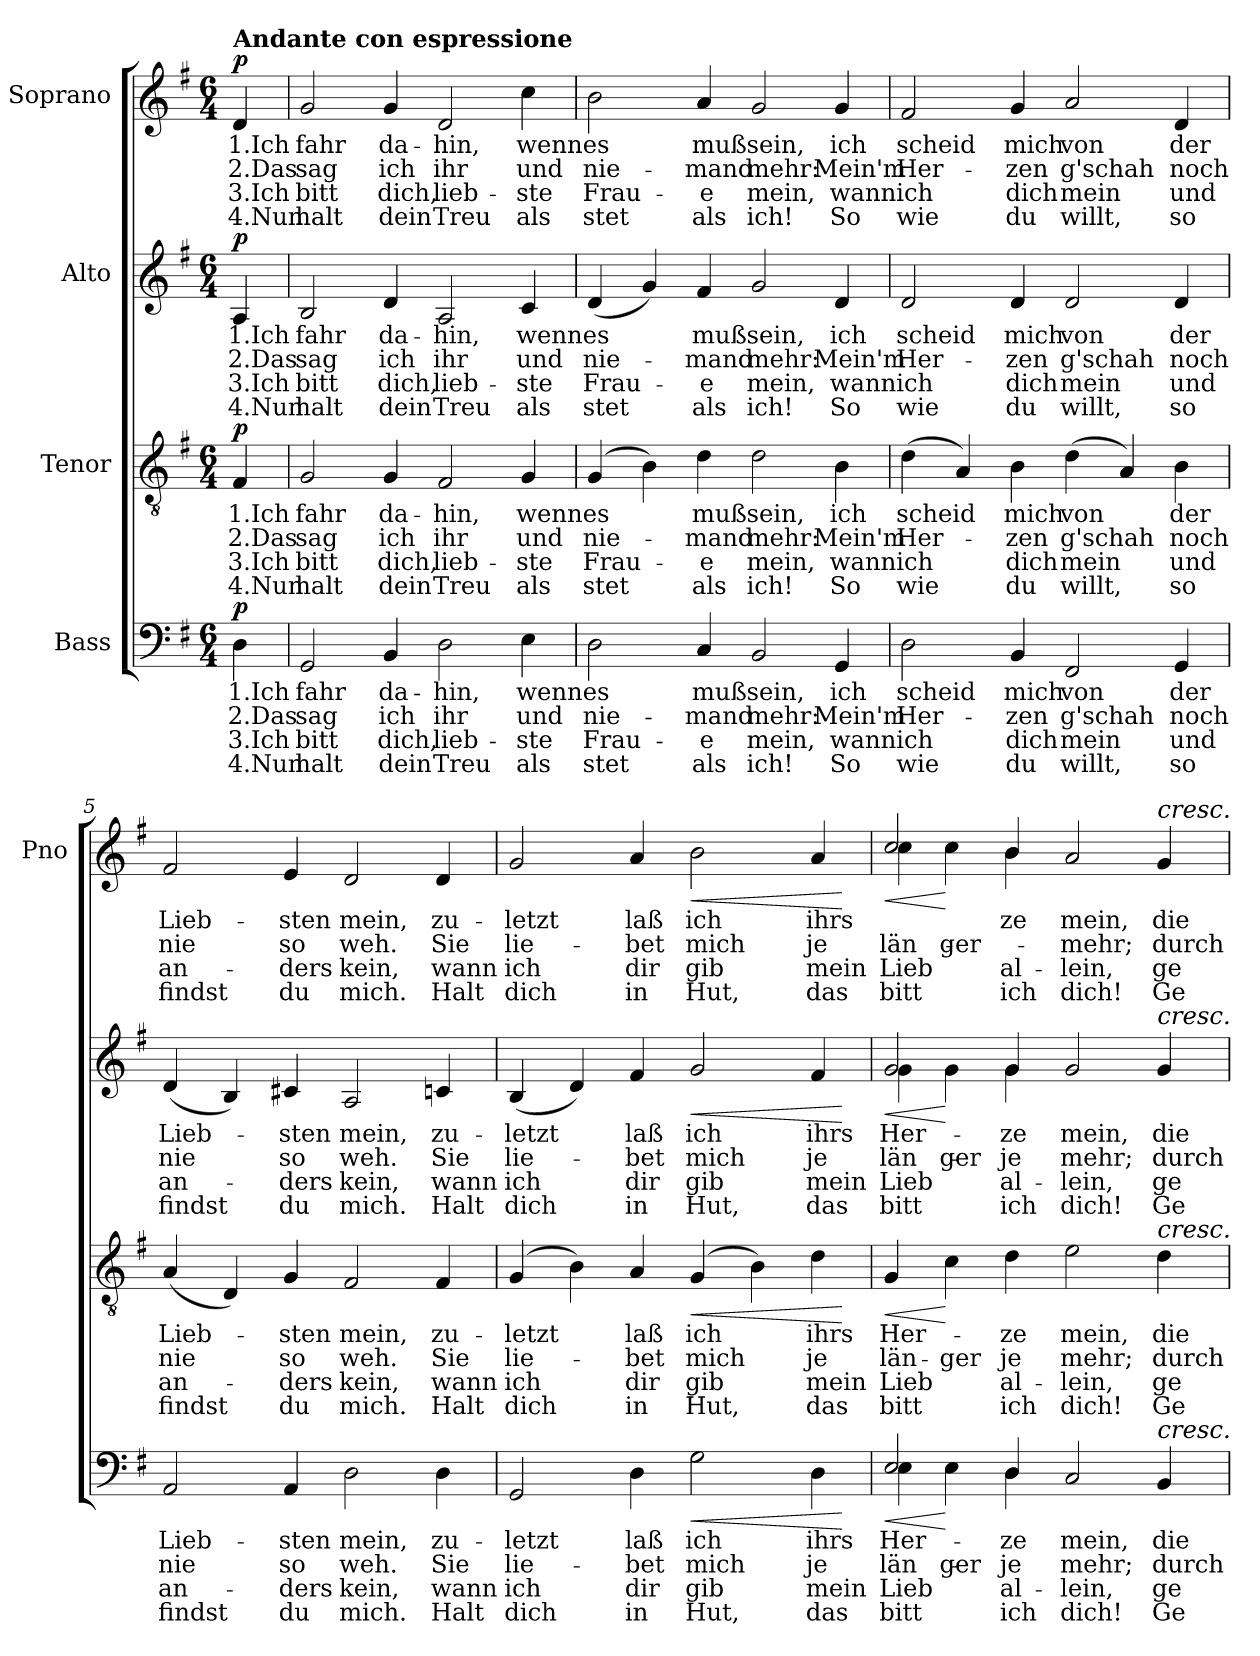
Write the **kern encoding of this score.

**kern	**text	**text	**text	**text	**dynam	**kern	**text	**text	**text	**text	**dynam	**kern	**text	**text	**text	**text	**dynam	**kern	**text	**text	**text	**text	**dynam
*part4	*part4	*part4	*part4	*part4	*part4	*part3	*part3	*part3	*part3	*part3	*part3	*part2	*part2	*part2	*part2	*part2	*part2	*part1	*part1	*part1	*part1	*part1	*part1
*staff4	*staff4	*staff4	*staff4	*staff4	*staff4	*staff3	*staff3	*staff3	*staff3	*staff3	*staff3	*staff2	*staff2	*staff2	*staff2	*staff2	*staff2	*staff1	*staff1	*staff1	*staff1	*staff1	*staff1
*I"Bass	*	*	*	*	*	*I"Tenor	*	*	*	*	*	*I"Alto	*	*	*	*	*	*I"Soprano	*	*	*	*	*
*	*	*	*	*	*	*	*	*	*	*	*	*	*	*	*	*	*	*I'Pno	*	*	*	*	*
*clefF4	*	*	*	*	*	*clefGv2	*	*	*	*	*	*clefG2	*	*	*	*	*	*clefG2	*	*	*	*	*
*k[f#]	*	*	*	*	*	*k[f#]	*	*	*	*	*	*k[f#]	*	*	*	*	*	*k[f#]	*	*	*	*	*
*G:	*	*	*	*	*	*G:	*	*	*	*	*	*G:	*	*	*	*	*	*G:	*	*	*	*	*
*M6/4	*	*	*	*	*	*M6/4	*	*	*	*	*	*M6/4	*	*	*	*	*	*M6/4	*	*	*	*	*
=1	=1	=1	=1	=1	=1	=1	=1	=1	=1	=1	=1	=1	=1	=1	=1	=1	=1	=1	=1	=1	=1	=1	=1
!	!	!	!	!	!	!	!	!	!	!	!	!	!	!	!	!	!	!LO:TX:a:B:t=Andante con espressione	!	!	!	!	!
!	!LO:LY:b	!LO:LY:b	!LO:LY:b	!LO:LY:b	!LO:DY:b	!	!LO:LY:b	!LO:LY:b	!LO:LY:b	!LO:LY:b	!LO:DY:b	!	!LO:LY:b	!LO:LY:b	!LO:LY:b	!LO:LY:b	!LO:DY:b	!	!LO:LY:b	!LO:LY:b	!LO:LY:b	!LO:LY:b	!LO:DY:b
4D\	1.Ich	2.Das	3.Ich	4.Nun	p	4F#/	1.Ich	2.Das	3.Ich	4.Nun	p	4A/	1.Ich	2.Das	3.Ich	4.Nun	p	4d/	1.Ich	2.Das	3.Ich	4.Nun	p
=2	=2	=2	=2	=2	=2	=2	=2	=2	=2	=2	=2	=2	=2	=2	=2	=2	=2	=2	=2	=2	=2	=2	=2
!	!LO:LY:b	!LO:LY:b	!LO:LY:b	!LO:LY:b	!	!	!LO:LY:b	!LO:LY:b	!LO:LY:b	!LO:LY:b	!	!	!LO:LY:b	!LO:LY:b	!LO:LY:b	!LO:LY:b	!	!	!LO:LY:b	!LO:LY:b	!LO:LY:b	!LO:LY:b	!
2GG/	fahr	sag	bitt	halt	.	2G/	fahr	sag	bitt	halt	.	2B/	fahr	sag	bitt	halt	.	2g/	fahr	sag	bitt	halt	.
!	!LO:LY:b	!LO:LY:b	!LO:LY:b	!LO:LY:b	!	!	!LO:LY:b	!LO:LY:b	!LO:LY:b	!LO:LY:b	!	!	!LO:LY:b	!LO:LY:b	!LO:LY:b	!LO:LY:b	!	!	!LO:LY:b	!LO:LY:b	!LO:LY:b	!LO:LY:b	!
4BB/	da-	ich	dich,	dein	.	4G/	da-	ich	dich,	dein	.	4d/	da-	ich	dich,	dein	.	4g/	da-	ich	dich,	dein	.
!	!LO:LY:b	!LO:LY:b	!LO:LY:b	!LO:LY:b	!	!	!LO:LY:b	!LO:LY:b	!LO:LY:b	!LO:LY:b	!	!	!LO:LY:b	!LO:LY:b	!LO:LY:b	!LO:LY:b	!	!	!LO:LY:b	!LO:LY:b	!LO:LY:b	!LO:LY:b	!
2D\	-hin,	ihr	lieb-	Treu	.	2F#/	-hin,	ihr	lieb-	Treu	.	2A/	-hin,	ihr	lieb-	Treu	.	2d/	-hin,	ihr	lieb-	Treu	.
!	!LO:LY:b	!LO:LY:b	!LO:LY:b	!LO:LY:b	!	!	!LO:LY:b	!LO:LY:b	!LO:LY:b	!LO:LY:b	!	!	!LO:LY:b	!LO:LY:b	!LO:LY:b	!LO:LY:b	!	!	!LO:LY:b	!LO:LY:b	!LO:LY:b	!LO:LY:b	!
4E\	wenn	und	-ste	als	.	4G/	wenn	und	-ste	als	.	4c/	wenn	und	-ste	als	.	4cc\	wenn	und	-ste	als	.
=3	=3	=3	=3	=3	=3	=3	=3	=3	=3	=3	=3	=3	=3	=3	=3	=3	=3	=3	=3	=3	=3	=3	=3
!	!LO:LY:b	!LO:LY:b	!LO:LY:b	!LO:LY:b	!	!	!LO:LY:b	!LO:LY:b	!LO:LY:b	!LO:LY:b	!	!	!LO:LY:b	!LO:LY:b	!LO:LY:b	!LO:LY:b	!	!	!LO:LY:b	!LO:LY:b	!LO:LY:b	!LO:LY:b	!
2D\	es	nie-	Frau-	stet	.	(>4G/	es	nie-	Frau-	stet	.	(<4d/	es	nie-	Frau-	stet	.	2b\	es	nie-	Frau-	stet	.
.	.	.	.	.	.	4B\)	.	.	.	.	.	4g/)	.	.	.	.	.	.	.	.	.	.	.
!	!LO:LY:b	!LO:LY:b	!LO:LY:b	!LO:LY:b	!	!	!LO:LY:b	!LO:LY:b	!LO:LY:b	!LO:LY:b	!	!	!LO:LY:b	!LO:LY:b	!LO:LY:b	!LO:LY:b	!	!	!LO:LY:b	!LO:LY:b	!LO:LY:b	!LO:LY:b	!
4C/	muß	-mand	-e	als	.	4d\	muß	-mand	-e	als	.	4f#/	muß	-mand	-e	als	.	4a/	muß	-mand	-e	als	.
!	!LO:LY:b	!LO:LY:b	!LO:LY:b	!LO:LY:b	!	!	!LO:LY:b	!LO:LY:b	!LO:LY:b	!LO:LY:b	!	!	!LO:LY:b	!LO:LY:b	!LO:LY:b	!LO:LY:b	!	!	!LO:LY:b	!LO:LY:b	!LO:LY:b	!LO:LY:b	!
2BB/	sein,	mehr:	mein,	ich!	.	2d\	sein,	mehr:	mein,	ich!	.	2g/	sein,	mehr:	mein,	ich!	.	2g/	sein,	mehr:	mein,	ich!	.
!	!LO:LY:b	!LO:LY:b	!LO:LY:b	!LO:LY:b	!	!	!LO:LY:b	!LO:LY:b	!LO:LY:b	!LO:LY:b	!	!	!LO:LY:b	!LO:LY:b	!LO:LY:b	!LO:LY:b	!	!	!LO:LY:b	!LO:LY:b	!LO:LY:b	!LO:LY:b	!
4GG/	ich	Mein'm	wann	So	.	4B\	ich	Mein'm	wann	So	.	4d/	ich	Mein'm	wann	So	.	4g/	ich	Mein'm	wann	So	.
!!LO:PB:g=z
=4	=4	=4	=4	=4	=4	=4	=4	=4	=4	=4	=4	=4	=4	=4	=4	=4	=4	=4	=4	=4	=4	=4	=4
!	!LO:LY:b	!LO:LY:b	!LO:LY:b	!LO:LY:b	!	!	!LO:LY:b	!LO:LY:b	!LO:LY:b	!LO:LY:b	!	!	!LO:LY:b	!LO:LY:b	!LO:LY:b	!LO:LY:b	!	!	!LO:LY:b	!LO:LY:b	!LO:LY:b	!LO:LY:b	!
2D\	scheid	Her-	ich	wie	.	(>4d\	scheid	Her-	ich	wie	.	2d/	scheid	Her-	ich	wie	.	2f#/	scheid	Her-	ich	wie	.
.	.	.	.	.	.	4A/)	.	.	.	.	.	.	.	.	.	.	.	.	.	.	.	.	.
!	!LO:LY:b	!LO:LY:b	!LO:LY:b	!LO:LY:b	!	!	!LO:LY:b	!LO:LY:b	!LO:LY:b	!LO:LY:b	!	!	!LO:LY:b	!LO:LY:b	!LO:LY:b	!LO:LY:b	!	!	!LO:LY:b	!LO:LY:b	!LO:LY:b	!LO:LY:b	!
4BB/	mich	-zen	dich	du	.	4B\	mich	-zen	dich	du	.	4d/	mich	-zen	dich	du	.	4g/	mich	-zen	dich	du	.
!	!LO:LY:b	!LO:LY:b	!LO:LY:b	!LO:LY:b	!	!	!LO:LY:b	!LO:LY:b	!LO:LY:b	!LO:LY:b	!	!	!LO:LY:b	!LO:LY:b	!LO:LY:b	!LO:LY:b	!	!	!LO:LY:b	!LO:LY:b	!LO:LY:b	!LO:LY:b	!
2FF#/	von	g'schah	mein	willt,	.	(>4d\	von	g'schah	mein	willt,	.	2d/	von	g'schah	mein	willt,	.	2a/	von	g'schah	mein	willt,	.
.	.	.	.	.	.	4A/)	.	.	.	.	.	.	.	.	.	.	.	.	.	.	.	.	.
!	!LO:LY:b	!LO:LY:b	!LO:LY:b	!LO:LY:b	!	!	!LO:LY:b	!LO:LY:b	!LO:LY:b	!LO:LY:b	!	!	!LO:LY:b	!LO:LY:b	!LO:LY:b	!LO:LY:b	!	!	!LO:LY:b	!LO:LY:b	!LO:LY:b	!LO:LY:b	!
4GG/	der	noch	und	so	.	4B\	der	noch	und	so	.	4d/	der	noch	und	so	.	4d/	der	noch	und	so	.
!!LO:PB:g=z
=5	=5	=5	=5	=5	=5	=5	=5	=5	=5	=5	=5	=5	=5	=5	=5	=5	=5	=5	=5	=5	=5	=5	=5
!	!LO:LY:b	!LO:LY:b	!LO:LY:b	!LO:LY:b	!	!	!LO:LY:b	!LO:LY:b	!LO:LY:b	!LO:LY:b	!	!	!LO:LY:b	!LO:LY:b	!LO:LY:b	!LO:LY:b	!	!	!LO:LY:b	!LO:LY:b	!LO:LY:b	!LO:LY:b	!
2AA/	Lieb-	nie	an-	findst	.	(<4A/	Lieb-	nie	an-	findst	.	(<4d/	Lieb-	nie	an-	findst	.	2f#/	Lieb-	nie	an-	findst	.
.	.	.	.	.	.	4D/)	.	.	.	.	.	4B/)	.	.	.	.	.	.	.	.	.	.	.
!	!LO:LY:b	!LO:LY:b	!LO:LY:b	!LO:LY:b	!	!	!LO:LY:b	!LO:LY:b	!LO:LY:b	!LO:LY:b	!	!	!LO:LY:b	!LO:LY:b	!LO:LY:b	!LO:LY:b	!	!	!LO:LY:b	!LO:LY:b	!LO:LY:b	!LO:LY:b	!
4AA/	-sten	so	-ders	du	.	4G/	-sten	so	-ders	du	.	4c#X/	-sten	so	-ders	du	.	4e/	-sten	so	-ders	du	.
!	!LO:LY:b	!LO:LY:b	!LO:LY:b	!LO:LY:b	!	!	!LO:LY:b	!LO:LY:b	!LO:LY:b	!LO:LY:b	!	!	!LO:LY:b	!LO:LY:b	!LO:LY:b	!LO:LY:b	!	!	!LO:LY:b	!LO:LY:b	!LO:LY:b	!LO:LY:b	!
2D\	mein,	weh.	kein,	mich.	.	2F#/	mein,	weh.	kein,	mich.	.	2A/	mein,	weh.	kein,	mich.	.	2d/	mein,	weh.	kein,	mich.	.
!	!LO:LY:b	!LO:LY:b	!LO:LY:b	!LO:LY:b	!	!	!LO:LY:b	!LO:LY:b	!LO:LY:b	!LO:LY:b	!	!	!LO:LY:b	!LO:LY:b	!LO:LY:b	!LO:LY:b	!	!	!LO:LY:b	!LO:LY:b	!LO:LY:b	!LO:LY:b	!
4D\	zu-	Sie	wann	Halt	.	4F#/	zu-	Sie	wann	Halt	.	4cn/	zu-	Sie	wann	Halt	.	4d/	zu-	Sie	wann	Halt	.
=6	=6	=6	=6	=6	=6	=6	=6	=6	=6	=6	=6	=6	=6	=6	=6	=6	=6	=6	=6	=6	=6	=6	=6
!	!LO:LY:b	!LO:LY:b	!LO:LY:b	!LO:LY:b	!	!	!LO:LY:b	!LO:LY:b	!LO:LY:b	!LO:LY:b	!	!	!LO:LY:b	!LO:LY:b	!LO:LY:b	!LO:LY:b	!	!	!LO:LY:b	!LO:LY:b	!LO:LY:b	!LO:LY:b	!
2GG/	-letzt	lie-	ich	dich	.	(>4G/	-letzt	lie-	ich	dich	.	(<4B/	-letzt	lie-	ich	dich	.	2g/	-letzt	lie-	ich	dich	.
.	.	.	.	.	.	4B\)	.	.	.	.	.	4d/)	.	.	.	.	.	.	.	.	.	.	.
!	!LO:LY:b	!LO:LY:b	!LO:LY:b	!LO:LY:b	!	!	!LO:LY:b	!LO:LY:b	!LO:LY:b	!LO:LY:b	!	!	!LO:LY:b	!LO:LY:b	!LO:LY:b	!LO:LY:b	!	!	!LO:LY:b	!LO:LY:b	!LO:LY:b	!LO:LY:b	!
4D\	laß	-bet	dir	in	.	4A/	laß	-bet	dir	in	.	4f#/	laß	-bet	dir	in	.	4a/	laß	-bet	dir	in	.
!	!LO:LY:b	!LO:LY:b	!LO:LY:b	!LO:LY:b	!LO:HP:b	!	!LO:LY:b	!LO:LY:b	!LO:LY:b	!LO:LY:b	!LO:HP:b	!	!LO:LY:b	!LO:LY:b	!LO:LY:b	!LO:LY:b	!LO:HP:b	!	!LO:LY:b	!LO:LY:b	!LO:LY:b	!LO:LY:b	!LO:HP:b
2G\	ich	mich	gib	Hut,	<	(>4G/	ich	mich	gib	Hut,	<	2g/	ich	mich	gib	Hut,	<	2b\	ich	mich	gib	Hut,	<
.	.	.	.	.	.	4B\)	.	.	.	.	.	.	.	.	.	.	.	.	.	.	.	.	.
!	!LO:LY:b	!LO:LY:b	!LO:LY:b	!LO:LY:b	!	!	!LO:LY:b	!LO:LY:b	!LO:LY:b	!LO:LY:b	!	!	!LO:LY:b	!LO:LY:b	!LO:LY:b	!LO:LY:b	!	!	!LO:LY:b	!LO:LY:b	!LO:LY:b	!LO:LY:b	!
4D\	ihrs	je	mein	das	.	4d\	ihrs	je	mein	das	.	4f#/	ihrs	je	mein	das	.	4a/	ihrs	je	mein	das	.
.	.	.	.	.	[	.	.	.	.	.	[	.	.	.	.	.	[	.	.	.	.	.	[
=7	=7	=7	=7	=7	=7	=7	=7	=7	=7	=7	=7	=7	=7	=7	=7	=7	=7	=7	=7	=7	=7	=7	=7
!	!LO:LY:b	!LO:LY:b	!LO:LY:b	!LO:LY:b	!LO:HP:b	!	!LO:LY:b	!LO:LY:b	!LO:LY:b	!LO:LY:b	!LO:HP:b	!	!LO:LY:b	!LO:LY:b	!LO:LY:b	!LO:LY:b	!LO:HP:b	!	!LO:LY:b	!	!LO:LY:b	!LO:LY:b	!LO:HP:b
*^	*	*	*	*	*	*	*	*	*	*	*	*^	*	*	*	*	*	*^	*	*	*	*	*
!	!	!	!	!	!	!	!	!	!	!	!	!	!	!	!	!	!	!	!	!	!	!	!LO:LY:b	!	!	!
2E/	4E\	Her-	län-	Lieb	bitt	<	4G/	Her-	län-	Lieb	bitt	<	2g/	4g\	Her-	län-	Lieb	bitt	<	2cc/	4cc\	.	län-	Lieb	bitt	<
!	!	!	!LO:LY:b	!	!	!	!	!	!LO:LY:b	!	!	!	!	!	!	!LO:LY:b	!	!	!	!	!	!	!LO:LY:b	!	!	!
.	4E\	.	-ger	.	.	[	4c\	.	-ger	.	.	[	.	4g\	.	-ger	.	.	[	.	4cc\	.	-ger	.	.	[
!	!	!LO:LY:b	!LO:LY:b	!LO:LY:b	!LO:LY:b	!	!	!LO:LY:b	!LO:LY:b	!LO:LY:b	!LO:LY:b	!	!	!	!LO:LY:b	!LO:LY:b	!LO:LY:b	!LO:LY:b	!	!	!	!	!LO:LY:b	!	!LO:LY:b	!
!	!	!	!	!	!	!	!	!	!	!	!	!	!	!	!	!	!	!	!	!	!	!LO:LY:b	!	!LO:LY:b	!	!
4D\	4D/	-ze	je	al-	ich	.	4d\	-ze	je	al-	ich	.	4g/	4g\	-ze	je	al-	ich	.	4b\	4b/	-ze	.	al-	ich	.
!	!	!LO:LY:b	!LO:LY:b	!LO:LY:b	!LO:LY:b	!	!	!LO:LY:b	!LO:LY:b	!LO:LY:b	!LO:LY:b	!	!	!	!LO:LY:b	!LO:LY:b	!LO:LY:b	!LO:LY:b	!	!	!	!LO:LY:b	!LO:LY:b	!LO:LY:b	!LO:LY:b	!
2C/	2.ryy	mein,	mehr;	-lein,	dich!	.	2e\	mein,	mehr;	-lein,	dich!	.	2g/	2.ryy	mein,	mehr;	-lein,	dich!	.	2a/	2.ryy	mein,	mehr;	-lein,	dich!	.
!	!	!	!	!	!	!	!	!	!	!	!	!	!	!	!	!	!	!	!	!LO:TX:a:i:t=cresc.	!	!	!	!	!	!
!	!	!	!	!	!	!	!	!	!	!	!	!	!LO:TX:a:i:t=cresc.	!	!	!	!	!	!	!	!	!	!	!	!	!
!	!	!	!	!	!	!	!LO:TX:a:i:t=cresc.	!	!	!	!	!	!	!	!	!	!	!	!	!	!	!	!	!	!	!
!LO:TX:a:i:t=cresc.	!	!	!	!	!	!	!	!	!	!	!	!	!	!	!	!	!	!	!	!	!	!	!	!	!	!
!	!	!LO:LY:b	!LO:LY:b	!LO:LY:b	!LO:LY:b	!	!	!LO:LY:b	!LO:LY:b	!LO:LY:b	!LO:LY:b	!	!	!	!LO:LY:b	!LO:LY:b	!LO:LY:b	!LO:LY:b	!	!	!	!LO:LY:b	!LO:LY:b	!LO:LY:b	!LO:LY:b	!
4BB/	.	die-	durch	ge-	Ge-	.	4d\	die-	durch	ge-	Ge-	.	4g/	.	die-	durch	ge-	Ge-	.	4g/	.	die-	durch	ge-	Ge-	.
*	*	*	*	*	*	*	*	*	*	*	*	*	*v	*v	*	*	*	*	*	*	*	*	*	*	*	*
*v	*v	*	*	*	*	*	*	*	*	*	*	*	*	*	*	*	*	*	*v	*v	*	*	*	*	*
=	=	=	=	=	=	=	=	=	=	=	=	=	=	=	=	=	=	=	=	=	=	=	=
*-	*-	*-	*-	*-	*-	*-	*-	*-	*-	*-	*-	*-	*-	*-	*-	*-	*-	*-	*-	*-	*-	*-	*-
